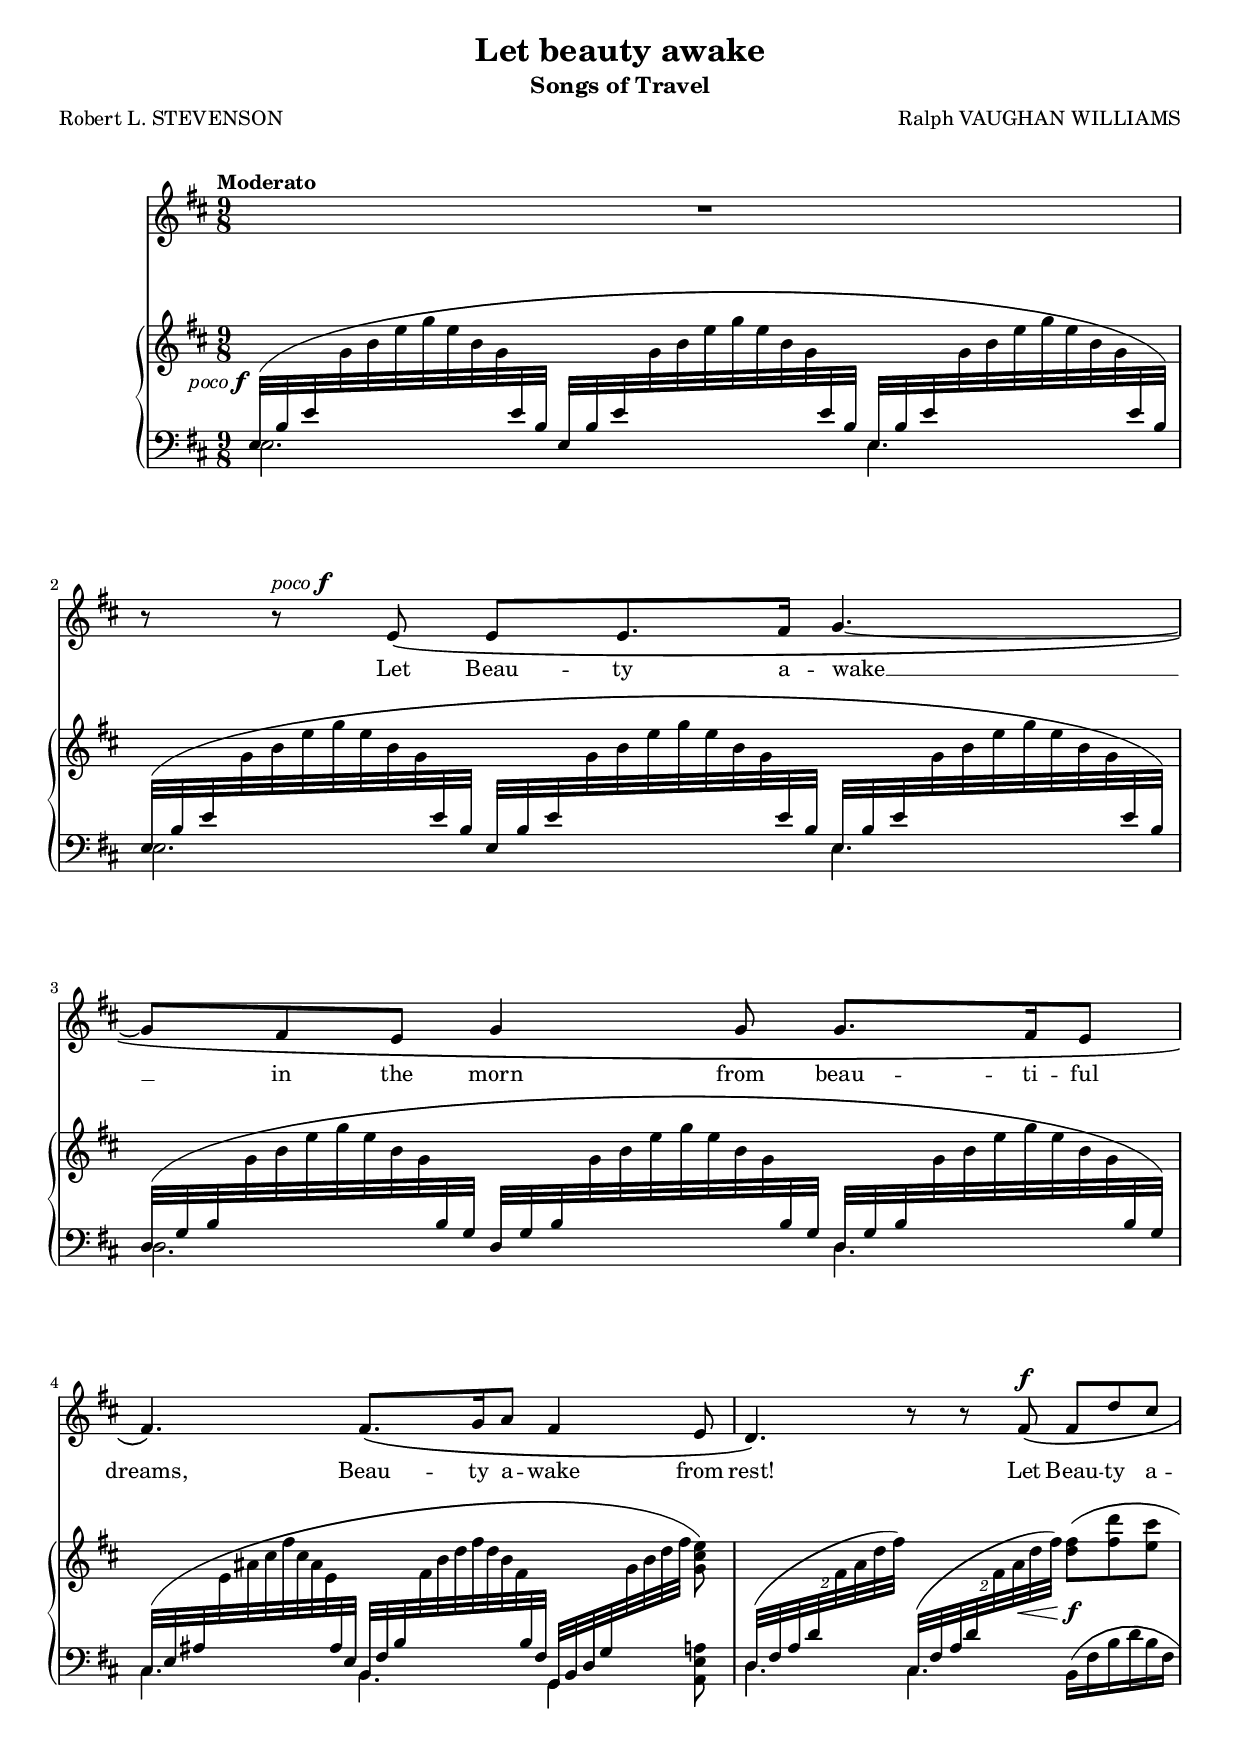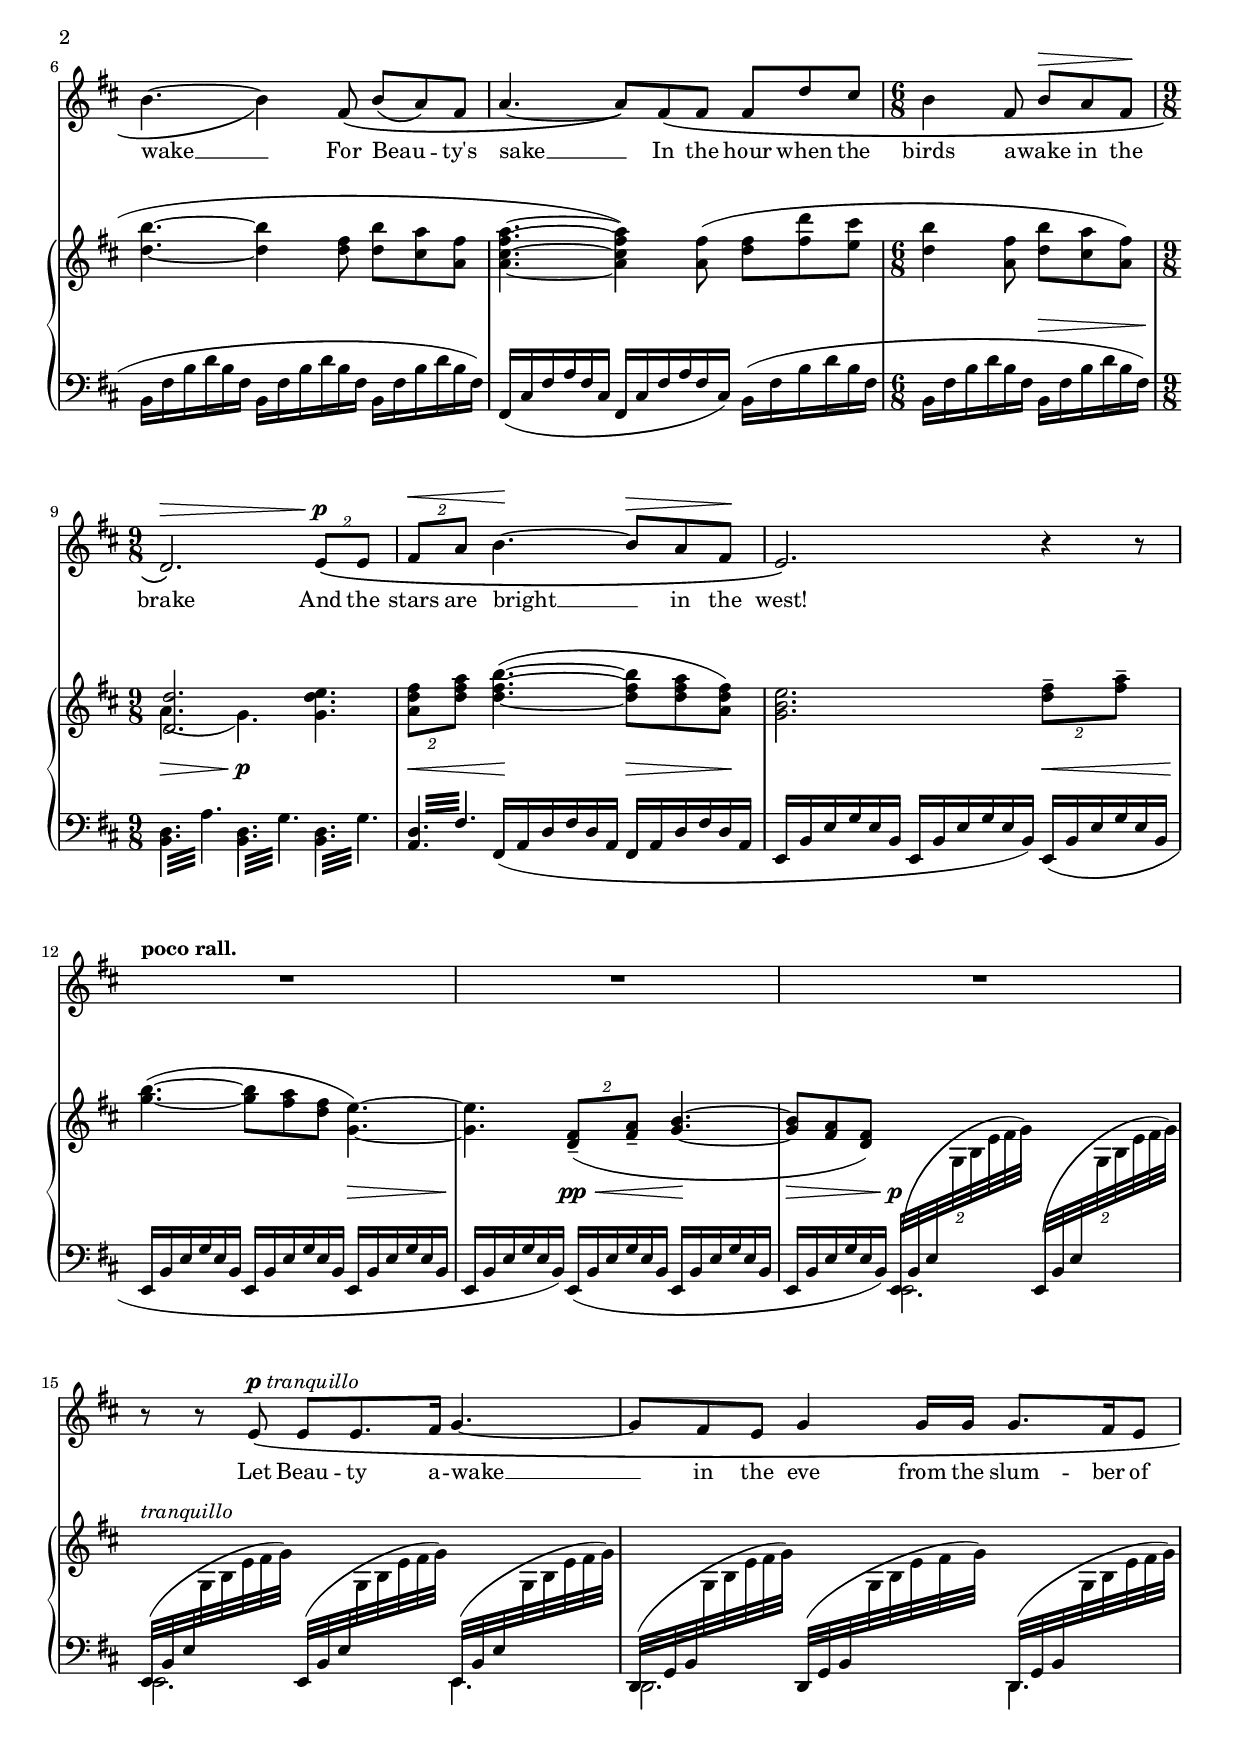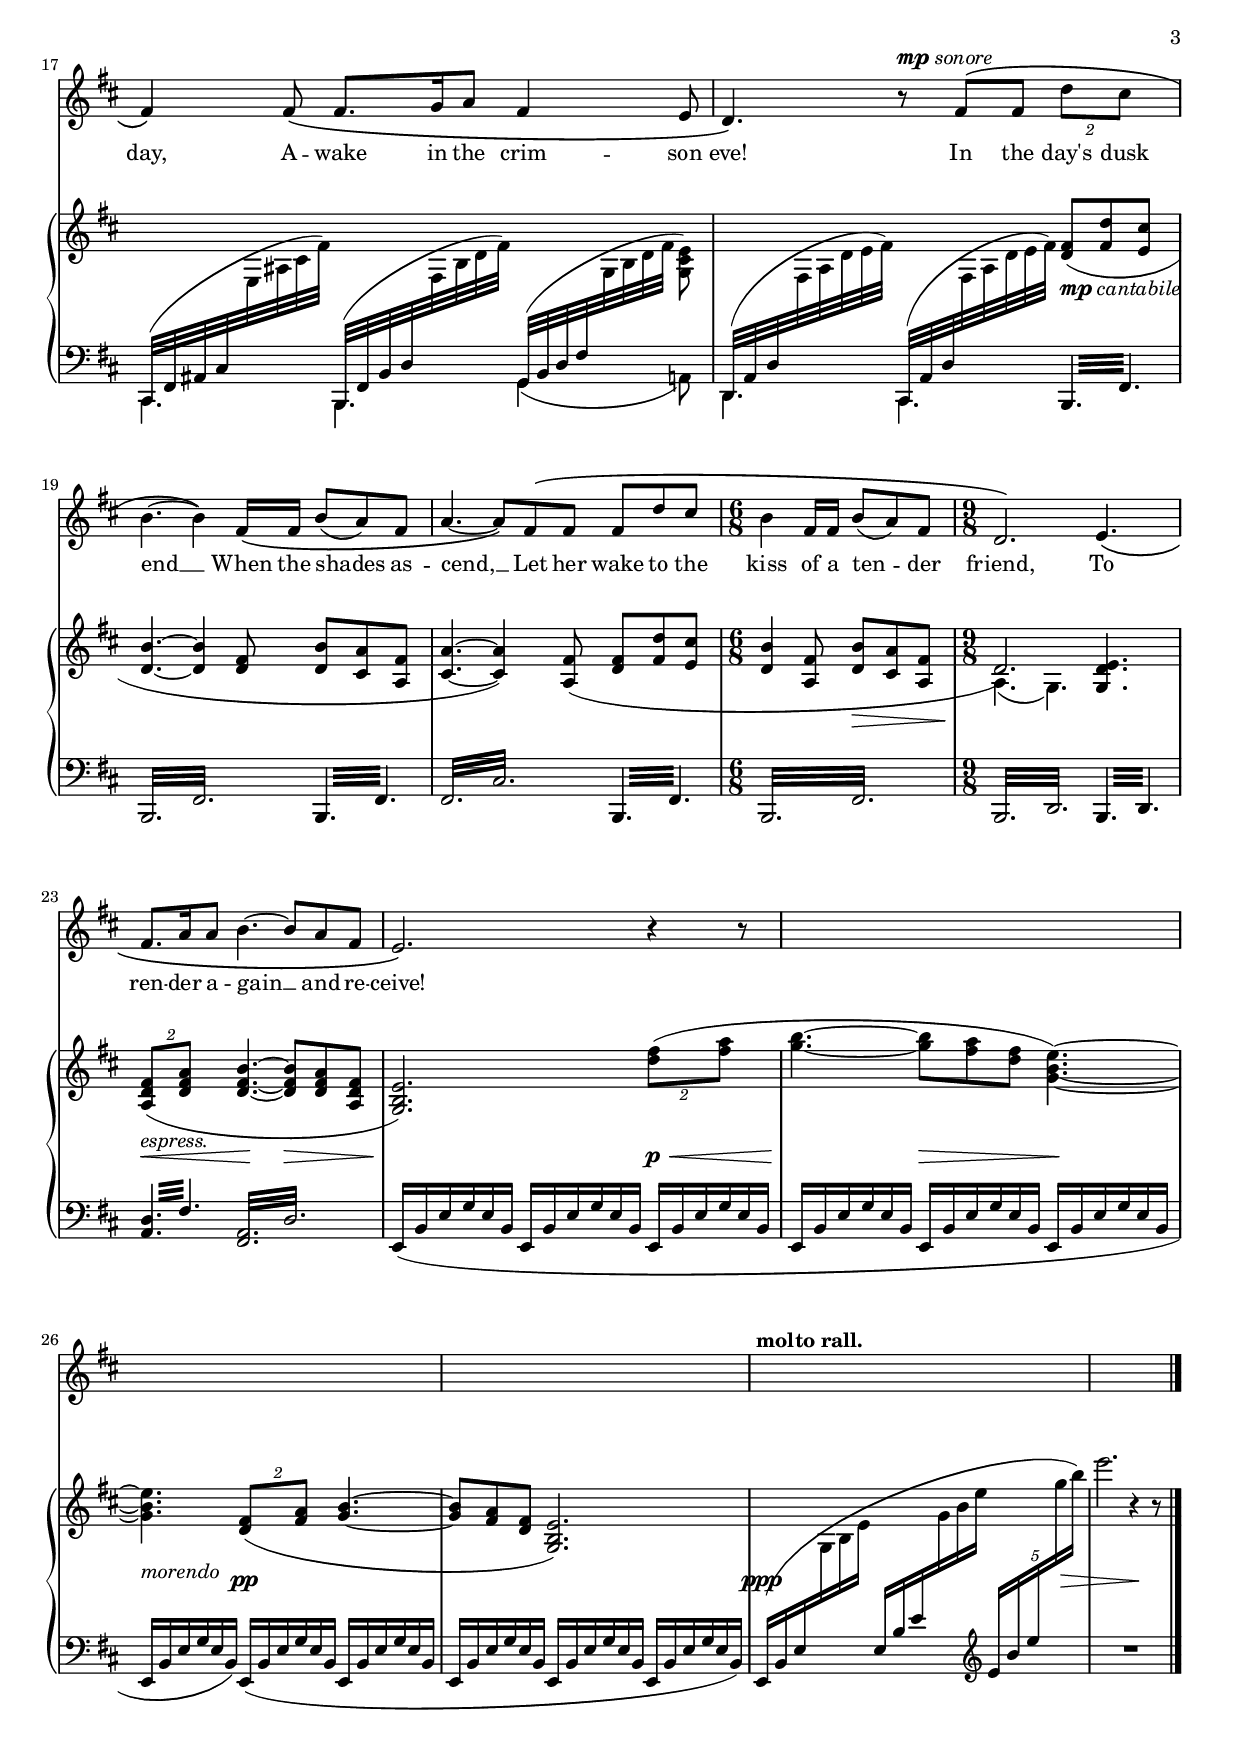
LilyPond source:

\version "2.17.30"

\header {
  title = "Let beauty awake"
  subtitle = "Songs of Travel"
  composer = "Ralph VAUGHAN WILLIAMS"
  poet = "Robert L. STEVENSON"
  % Supprimer le pied de page par défaut
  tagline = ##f
}
#(set-global-staff-size 17.5)

global = {
  \key fis \dorian
  \numericTimeSignature
  \time 9/8
  \tempo "Moderato"
  \override Slur.height-limit=4
  \override Slur #'ratio = #0.25
}

sopranoVoice = \relative c' {
  \global
  \dynamicUp
  % En avant la musique !
  R4.*3
  r8 r^\markup{\italic poco \dynamic f} fis\( fis fis8. gis16 a4. ~
  a8 gis fis a4 a8 a8. gis16 fis8
  gis4.\) gis8.\( a16 b8 gis4 fis8
  e4.\) r8 r gis\f_\( gis e' dis
  cis4. ~cis4\) gis8\( cis( b) gis
  b4. ~b8\) gis_\( gis gis e' dis
  \time 6/8 cis4 gis8 cis\> b gis\!
  \time 9/8 e2.\)\> \tuplet 2/3 {fis8_\(\p fis}
  \tuplet 2/3 {gis\< b} \tieUp cis4.\! ~ cis8\> b gis\!
  fis2.\) r4 r8
  R4.*3*3
  r8 r fis\(^\markup{\dynamic p \italic tranquillo}  fis fis8. gis16 \tieNeutral a4. ~
  a8 gis fis a4 a16 a a8. gis16 fis8
  gis4\) gis8\( gis8. a16 b8 gis4 fis8
  e4.\) r8^\markup{\dynamic mp \italic sonore} gis\( gis \tuplet 2/3 { e' dis}
  cis4. ~cis4\) gis16\( gis cis8( b) gis
  b4. ~b8\) gis\( gis gis e' dis
  \time 6/8 cis4 gis16 gis cis8( b) gis
  \time 9/8
  e2.\) fis4._\(
  gis8. b16 b8 \tieUp cis4. ~cis8 b gis
  fis2.\) r4 r8
  s4.*3*5 \bar "|."
  
  
}

verse = \lyricmode {
  % Ajouter ici des paroles.
  Let Beau -- ty a -- wake __ in the morn from beau -- ti -- ful dreams,
  Beau -- ty a -- wake from rest!
  Let Beau -- ty a -- wake __
  For Beau -- ty's sake __
  In the hour when the birds a -- wake in the brake
  And the stars are bright __ in the west!
  
  Let Beau -- ty a -- wake __ in the eve from the slum -- ber of day,
  A -- wake in the crim -- son eve!
  In the day's dusk end __
  When the shades as -- cend, __
  Let her wake to the kiss of a ten -- der friend,
  To ren -- der a -- gain __ and re -- ceive!
}

rightOne = \relative c'' {
  \global
  % En avant la musique !
  s4.*3*4
  \oneVoice   s2. <e gis>8( <gis e'> <fis dis'>
  <e cis'>4. ~q4 <e gis>8 <e cis'> <dis b'> <b gis'>
  <b dis gis b>4. ~q4) <b gis'>8( <e gis> <gis e'> <fis dis'>
  <e cis'>4 <b gis'>8 <e cis'> <dis b'> <b gis'>)
  \voiceOne <e, e'>2. \oneVoice <a e' fis>4.
  \tuplet 2/3 {<b e gis>8 <e gis b>} <e gis cis>4.( ~q8 <e gis b>8 <b e gis>)
  <a cis fis>2. \tuplet 2/3 {<e' gis>8-- <gis b>--}
  \tempo "poco rall."
  <a cis>4.( ~q8 <gis b> <e gis> <a, fis'>4.) ~
  q4. \tuplet 2/3 {<e gis>8--( <gis b>--} <a cis>4. ~
  q8 <gis b> <e gis>) s2.
  s4.*3^\markup{\italic tranquillo}
  s4.*3*2
  s2. <e gis>8( <gis e'> <fis dis'>
  <e cis'>4. ~q4 <e gis>8 <e cis'> <dis b'> <b gis'>
  <dis b'>4. ~q4) 
  \shape #'(
            ((0.0 . 0.0) (0.0 . 0.0) (0.0 . 0.0) (0.0 . 0.0)) 
             ((0.0 . 0.0) (0.0 . 0.0) (0.0 . 0.0) (-1.0 . 0.0)) 
  )Slur <b gis'>8( <e gis> <gis e'> <fis dis'>
  <e cis'>4 <b gis'>8 <e cis'> <dis b'> <b gis'>
  \voiceOne e2.) \oneVoice <a, e' fis>4.
  \tuplet 2/3 {<b e gis>8( <e gis b>} <e gis cis>4. ~q8 <e gis b>8 <b e gis>
  <a cis fis>2.) \tuplet 2/3 {<e'' gis>8( <gis b>}
  <a cis>4. ~q8 <gis b> <e gis> <a, cis fis>4.) ~
  q4.\tuplet 2/3 {<e gis>8( <gis b>} <a cis>4. ~
  q8 <gis b> <e gis> <a, cis fis>2.)
  s4.*3
  fis'''2. r4 r8
  
  
}

rightTwo = \relative c'' {
  \global
  % En avant la musique !
  s4.*3*7
  s2.
   \shape #'((0.0 . -1.0) (0.0 . 0.0) (0.0 . 0.0) (0 . 0.0)) Slur 
  b4.( a) s
  s4.*3*11
  s2.
  b,4.( a) s
  
}

leftOne = \relative c {
  \global
  % En avant la musique !
  \mergeDifferentlyDottedOn
  fis32( cis' fis \change Staff = "right"\stemDown a cis fis a fis cis a \change Staff = "left" \stemUp fis cis 
  fis,32 cis' fis \change Staff = "right"\stemDown a cis fis a fis cis a \change Staff = "left" \stemUp fis cis 
  fis,32 cis' fis \change Staff = "right"\stemDown a cis fis a fis cis a \change Staff = "left" \stemUp fis cis) 
  fis,32( cis' fis \change Staff = "right"\stemDown a cis fis a fis cis a \change Staff = "left" \stemUp fis cis 
  fis,32 cis' fis \change Staff = "right"\stemDown a cis fis a fis cis a \change Staff = "left" \stemUp fis cis 
  fis,32 cis' fis \change Staff = "right"\stemDown a cis fis a fis cis a \change Staff = "left" \stemUp fis cis) 
  e,32( a cis  \change Staff = "right"\stemDown a' cis fis a fis cis a \change Staff = "left" \stemUp  cis, a 
  e32 a cis  \change Staff = "right"\stemDown a' cis fis a fis cis a \change Staff = "left" \stemUp  cis, a 
  e32 a cis  \change Staff = "right"\stemDown a' cis fis a fis cis a \change Staff = "left" \stemUp  cis, a)
  dis,32( fis bis \change Staff = "right"\stemDown fis' bis dis gis dis bis fis \change Staff = "left" \stemUp bis, fis
  cis32 gis' cis \change Staff = "right" \stemDown gis' cis e gis e cis gis \change Staff = "left" \stemUp cis, gis
  a,32[ cis e a \change Staff = "right" \stemDown a' cis e gis] <a, dis fis>8)
  \change Staff = "left" \stemUp \tuplet 2/3 {e,32( gis b e \change Staff = "right" \stemDown gis b e gis)} 
  \change Staff = "left" \stemUp \tuplet 2/3 {dis,,32( gis b e \change Staff = "right" \stemDown gis b e gis)} 
  \change Staff = "left" \oneVoice cis,,,16( gis' cis e cis gis
  cis,16 gis' cis e cis gis cis,16 gis' cis e cis gis cis,16 gis' cis e cis gis) 
  gis,16( dis' gis b gis dis gis,16 dis' gis b gis dis) cis16( gis' cis e cis gis 
  cis,16 gis' cis e cis gis cis,16 gis' cis e cis gis) 
  \repeat tremolo 6 {<cis, e>32 b'}  \repeat tremolo 6 {<cis, e>32 a'} \repeat tremolo 6 {<cis, e>32 a'} 
  \repeat tremolo 6 {<b, e>32 gis'} gis,16( b e gis e b gis b e gis e b
  fis16 cis' fis a fis cis fis, cis' fis a fis cis) fis,( cis' fis a fis cis
  fis, cis' fis a fis cis fis, cis' fis a fis cis fis, cis' fis a fis cis
  fis, cis' fis a fis cis) fis,( cis' fis a fis cis fis, cis' fis a fis cis
  fis, cis' fis a fis cis)   \shape #'((0.5 . -2.5) (-0.5 . 2.0) (0.5 . 1.5) (0 . 0.0)) Slur \voiceOne \tuplet 2/3 {fis,32( cis' fis \change Staff = "right" \stemDown a cis fis gis a)} 
  \shape #'((0.0 . -2.5) (-0.5 . 2.0) (0.5 . 1.5) (0 . 0.0)) Slur
  \change Staff = "left" \stemUp \tuplet 2/3 {fis,,32( cis' fis \change Staff = "right" \stemDown a cis fis gis a)}
  \omit TupletNumber
  \change Staff = "left" \stemUp \tuplet 2/3 {fis,,32( cis' fis \change Staff = "right" \stemDown a cis fis gis a)}
  \change Staff = "left" \stemUp \tuplet 2/3 {fis,,32( cis' fis \change Staff = "right" \stemDown a cis fis gis a)}
  \change Staff = "left" \stemUp \tuplet 2/3 {fis,,32( cis' fis \change Staff = "right" \stemDown a cis fis gis a)}
  \change Staff = "left" \stemUp \tuplet 2/3 {e,,32( a cis \change Staff = "right" \stemDown a' cis fis gis a)}
  \change Staff = "left" \stemUp \tuplet 2/3 {e,,32( a cis \change Staff = "right" \stemDown a' cis fis gis a)}
  \change Staff = "left" \stemUp \tuplet 2/3 {e,,32( a cis \change Staff = "right" \stemDown a' cis fis gis a)}
  \change Staff = "left" \stemUp \tuplet 2/3 {dis,,,32( gis bis dis \change Staff = "right" \stemDown fis bis dis gis)}
  \change Staff = "left" \stemUp \tuplet 2/3 {cis,,,32( gis' cis e \change Staff = "right" \stemDown gis cis e gis)}
  \change Staff = "left" \stemUp a,,32([ cis e gis \change Staff = "right" \stemDown a cis e gis] <a, dis fis>8)
   \shape #'((0.0 . 0.0) (-0.5 . 2.0) (0.5 . 1.5) (0 . 0.0)) Slur
  \change Staff = "left" \stemUp \tuplet 2/3 {e,32( b' e \change Staff = "right" \stemDown gis  b e fis gis)}
  \shape #'((0.0 . 0.0) (-0.5 . 2.0) (0.5 . 1.5) (0 . 0.0)) Slur
  \change Staff = "left" \stemUp \tuplet 2/3 {dis,,32( b' e \change Staff = "right" \stemDown gis  b e fis gis)}
  \oneVoice   \change Staff = "left" \repeat tremolo 6 {cis,,,32 gis'} 
  \repeat tremolo 12 {cis,32 gis'} \repeat tremolo 6 {cis,32 gis'} 
  \repeat tremolo 12 {gis32 dis'} \repeat tremolo 6 {cis,32 gis'} 
  \repeat tremolo 12 {cis,32 gis'} 
  \repeat tremolo 12 {cis,32 e}  \repeat tremolo 6 {cis32 e}  
  \repeat tremolo 6 {<b' e>32 gis'}   \repeat tremolo 12 {<gis, b>32 e'} 
  fis,16( cis' fis a fis cis fis, cis' fis a fis cis fis, cis' fis a fis cis
  fis, cis' fis a fis cis fis, cis' fis a fis cis fis, cis' fis a fis cis
  fis, cis' fis a fis cis) fis,( cis' fis a fis cis fis, cis' fis a fis cis
  fis, cis' fis a fis cis fis, cis' fis a fis cis fis, cis' fis a fis cis)
  \tempo "molto rall."
  \shape #'((0.0 . -3.0) (-0.5 . 2.0) (0.5 . 1.5) (0 . 0.0)) Slur
  fis,( cis' fis \change Staff = "right" \stemDown a  cis fis   
  \change Staff = "left" \stemUp  fis, cis' fis \change Staff = "right" \stemDown a  cis fis 
  \undo \omit TupletNumber
  \change Staff = "left" \stemUp \clef treble  \tuplet 5/6 {fis, cis' fis\change Staff = "right" \stemDown a  cis)}
  \change Staff = "left" R4.*3
}

leftTwo = \relative c {
  \global
  % En avant la musique !
  fis2. fis4.
  fis2. fis4.
  e2. e4.
  dis4. cis a4 <b fis' b>8
  e4. dis s
  s4.*3*2
  s2.
  s4.*3*5
  s4. fis,2.
  fis2. fis4.
  e2. e4.
  dis4. cis a'4( b8)
  e,4. dis
}

dynamics = {
  s4.*3^\markup{\halign #2.0 \italic poco \dynamic f} 
  s4.*3*3
  s4. s4 s8\< s4.\f
  s4.*3*2
  s4. s4.\>
  s4.\!\> s2.\p
  s4.\< s4.\! s4\> s8\!
  s2. s4.\<
  s4.\! s4. s4.\>
  s4.\! s4.\pp\< s4.\!
  s4.\> s2.\p
  s4.*3*3
  s2. s4.^\markup{\dynamic mp \italic cantabile}
  s4.*3*2
  s4. s4.\>
  s2.\! s4.
  s4.^\markup{\italic espress.}\< s4.\! s4.\>
  s2.\! s4.\p\<
  s4.\! s4.\> s4.\!
  s4.^\markup{\italic morendo}  s2.\pp
  s4.*3
  s4.\ppp s4. s4 s8\>
  s2. s4.\!
  
}

sopranoVoicePart = \new Staff \with {
  midiInstrument = "choir aahs"
} { \sopranoVoice }
\addlyrics { \verse }

pianoPart = \new PianoStaff \with{
  %    \override StaffGrouper.staffgroup-staff-spacing.basic-distance = #10
}
<<
  \new Staff = "right" \with {
    midiInstrument = "acoustic grand"
  } << \rightOne \\ \rightTwo >>
  \new Dynamics \dynamics
  \new Staff = "left" \with {
    midiInstrument = "acoustic grand"
  } { \clef bass << \leftOne \\ \leftTwo >> }
>>

\score {
  <<
    \transpose fis e
    \sopranoVoicePart
    \transpose fis e
    \pianoPart
  >>
  \layout {
    \context {
      \Score
      \override StaffGrouper.staff-staff-spacing.padding = #5
      \override StaffGrouper.staff-staff-spacing.basic-distance = #2
    }
    \context {
      \Staff 
      \override VerticalAxisGroup.default-staff-staff-spacing =
      #'((basic-distance . 11)
         (minimum-distance . 9)
         (padding . 7))
    }
  }
  \midi { }
}
\paper {
  obsolete-after-title-space = 25 \mm  markup-system-spacing
  #'basic-distance = #(/ obsolete-after-title-space staff-space)
  ragged-last-bottom = ##f
  systems-per-page = 4
}